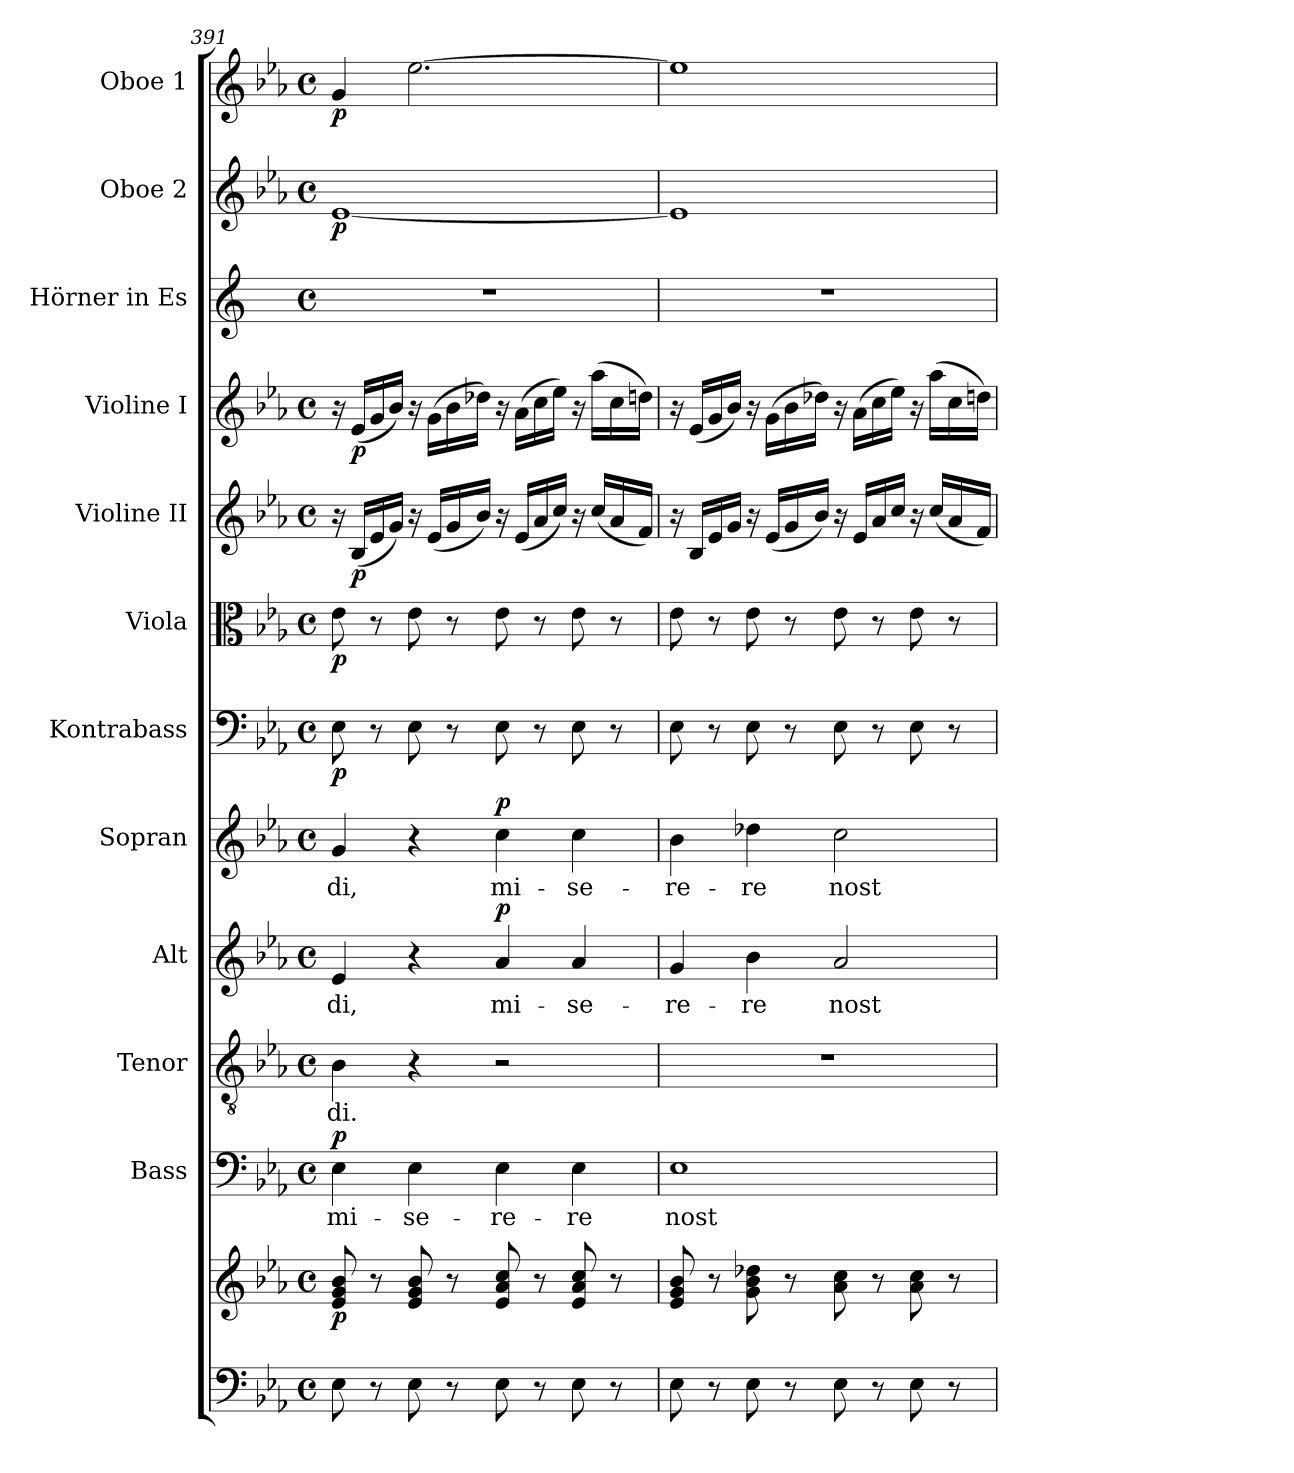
**kern	**kern	**dynam	**kern	**text	**dynam	**kern	**text	**kern	**text	**dynam	**kern	**text	**dynam	**kern	**dynam	**kern	**dynam	**kern	**dynam	**kern	**dynam	**kern	**kern	**dynam	**kern	**dynam
*part12	*part12	*part12	*part11	*part11	*part11	*part10	*part10	*part9	*part9	*part9	*part8	*part8	*part8	*part7	*part7	*part6	*part6	*part5	*part5	*part4	*part4	*part3	*part2	*part2	*part1	*part1
*staff13	*staff12	*staff12/13	*staff11	*staff11	*staff11	*staff10	*staff10	*staff9	*staff9	*staff9	*staff8	*staff8	*staff8	*staff7	*staff7	*staff6	*staff6	*staff5	*staff5	*staff4	*staff4	*staff3	*staff2	*staff2	*staff1	*staff1
*	*	*	*I"Bass	*	*	*I"Tenor	*	*I"Alt	*	*	*I"Sopran	*	*	*I"Kontrabass	*	*I"Viola	*	*I"Violine II	*	*I"Violine I	*	*I"Hörner in Es	*I"Oboe 2	*	*I"Oboe 1	*
*	*	*	*I'B.	*	*	*I'T.	*	*I'A.	*	*	*I'S.	*	*	*I'Kb.	*	*I'Vla.	*	*I'Vl. II	*	*I'Vl. I	*	*	*I'Ob. 2	*	*I'Ob. 1	*
!!LO:PB:g=z
*clefF4	*clefG2	*	*clefF4	*	*	*clefGv2	*	*clefG2	*	*	*clefG2	*	*	*clefF4	*	*clefC3	*	*clefG2	*	*clefG2	*	*clefG2	*clefG2	*	*clefG2	*
*	*	*	*	*	*	*	*	*	*	*	*	*	*	*ITrd7c12	*	*	*	*	*	*	*	*ITrd5c9	*	*	*	*
*k[b-e-a-]	*k[b-e-a-]	*	*k[b-e-a-]	*	*	*k[b-e-a-]	*	*k[b-e-a-]	*	*	*k[b-e-a-]	*	*	*k[b-e-a-]	*	*k[b-e-a-]	*	*k[b-e-a-]	*	*k[b-e-a-]	*	*k[b-e-a-]	*k[b-e-a-]	*	*k[b-e-a-]	*
*E-:	*E-:	*	*E-:	*	*	*E-:	*	*E-:	*	*	*E-:	*	*	*E-:	*	*E-:	*	*E-:	*	*E-:	*	*E-:	*E-:	*	*E-:	*
*M4/4	*M4/4	*	*M4/4	*	*	*M4/4	*	*M4/4	*	*	*M4/4	*	*	*M4/4	*	*M4/4	*	*M4/4	*	*M4/4	*	*M4/4	*M4/4	*	*M4/4	*
*met(c)	*met(c)	*	*met(c)	*	*	*met(c)	*	*met(c)	*	*	*met(c)	*	*	*met(c)	*	*met(c)	*	*met(c)	*	*met(c)	*	*met(c)	*met(c)	*	*met(c)	*
=391	=391	=391	=391	=391	=391	=391	=391	=391	=391	=391	=391	=391	=391	=391	=391	=391	=391	=391	=391	=391	=391	=391	=391	=391	=391	=391
!	!	!LO:DY:b	!	!LO:LY:b	!LO:DY:a	!	!LO:LY:b	!	!LO:LY:b	!	!	!LO:LY:b	!	!	!LO:DY:b	!	!LO:DY:b	!	!	!	!	!	!	!LO:DY:b	!	!LO:DY:b
8E-\	8e-/ 8g/ 8b-/	p	4E-\	mi-	p	4B-\	-di.	4e-/	-di,	.	4g/	-di,	.	8EE-\	p	8e-\	p	16r	.	16r	.	1r	[1e-	p	4g/	p
!	!	!	!	!	!	!	!	!	!	!	!	!	!	!	!	!	!	!	!LO:DY:b	!	!LO:DY:b	!	!	!	!	!
.	.	.	.	.	.	.	.	.	.	.	.	.	.	.	.	.	.	(<16B-/LL	p	(<16e-/LL	p	.	.	.	.	.
8r	8r	.	.	.	.	.	.	.	.	.	.	.	.	8r	.	8r	.	16e-/	.	16g/	.	.	.	.	.	.
.	.	.	.	.	.	.	.	.	.	.	.	.	.	.	.	.	.	16g/JJ)	.	16b-/JJ)	.	.	.	.	.	.
!	!	!	!	!LO:LY:b	!	!	!	!	!	!	!	!	!	!	!	!	!	!	!	!	!	!	!	!	!	!
8E-\	8e-/ 8g/ 8b-/	.	4E-\	-se-	.	4r	.	4r	.	.	4r	.	.	8EE-\	.	8e-\	.	16r	.	16r	.	.	.	.	[2.ee-\	.
.	.	.	.	.	.	.	.	.	.	.	.	.	.	.	.	.	.	(<16e-/LL	.	(>16g\LL	.	.	.	.	.	.
8r	8r	.	.	.	.	.	.	.	.	.	.	.	.	8r	.	8r	.	16g/	.	16b-\	.	.	.	.	.	.
.	.	.	.	.	.	.	.	.	.	.	.	.	.	.	.	.	.	16b-/JJ)	.	16dd-X\JJ)	.	.	.	.	.	.
!	!	!	!	!LO:LY:b	!	!	!	!	!LO:LY:b	!LO:DY:a	!	!LO:LY:b	!LO:DY:a	!	!	!	!	!	!	!	!	!	!	!	!	!
8E-\	8e-/ 8a-/ 8cc/	.	4E-\	-re-	.	2r	.	4a-/	mi-	p	4cc\	mi-	p	8EE-\	.	8e-\	.	16r	.	16r	.	.	.	.	.	.
.	.	.	.	.	.	.	.	.	.	.	.	.	.	.	.	.	.	(<16e-/LL	.	(>16a-\LL	.	.	.	.	.	.
8r	8r	.	.	.	.	.	.	.	.	.	.	.	.	8r	.	8r	.	16a-/	.	16cc\	.	.	.	.	.	.
.	.	.	.	.	.	.	.	.	.	.	.	.	.	.	.	.	.	16cc/JJ)	.	16ee-\JJ)	.	.	.	.	.	.
!	!	!	!	!LO:LY:b	!	!	!	!	!LO:LY:b	!	!	!LO:LY:b	!	!	!	!	!	!	!	!	!	!	!	!	!	!
8E-\	8e-/ 8a-/ 8cc/	.	4E-\	-re	.	.	.	4a-/	-se-	.	4cc\	-se-	.	8EE-\	.	8e-\	.	16r	.	16r	.	.	.	.	.	.
.	.	.	.	.	.	.	.	.	.	.	.	.	.	.	.	.	.	(<16cc/LL	.	(>16aa-\LL	.	.	.	.	.	.
8r	8r	.	.	.	.	.	.	.	.	.	.	.	.	8r	.	8r	.	16a-/	.	16cc\	.	.	.	.	.	.
.	.	.	.	.	.	.	.	.	.	.	.	.	.	.	.	.	.	16f/JJ)	.	16ddn\JJ)	.	.	.	.	.	.
=392	=392	=392	=392	=392	=392	=392	=392	=392	=392	=392	=392	=392	=392	=392	=392	=392	=392	=392	=392	=392	=392	=392	=392	=392	=392	=392
!	!	!	!	!LO:LY:b	!	!	!	!	!LO:LY:b	!	!	!LO:LY:b	!	!	!	!	!	!	!	!	!	!	!	!	!	!
8E-\	8e-/ 8g/ 8b-/	.	1E-	nost-	.	1r	.	4g/	-re-	.	4b-\	-re-	.	8EE-\	.	8e-\	.	16r	.	16r	.	1r	1e-]	.	1ee-]	.
.	.	.	.	.	.	.	.	.	.	.	.	.	.	.	.	.	.	16B-/LL	.	(<16e-/LL	.	.	.	.	.	.
8r	8r	.	.	.	.	.	.	.	.	.	.	.	.	8r	.	8r	.	16e-/	.	16g/	.	.	.	.	.	.
.	.	.	.	.	.	.	.	.	.	.	.	.	.	.	.	.	.	16g/JJ	.	16b-/JJ)	.	.	.	.	.	.
!	!	!	!	!	!	!	!	!	!LO:LY:b	!	!	!LO:LY:b	!	!	!	!	!	!	!	!	!	!	!	!	!	!
8E-\	8g\ 8b-\ 8dd-X\	.	.	.	.	.	.	4b-\	-re	.	4dd-X\	-re	.	8EE-\	.	8e-\	.	16r	.	16r	.	.	.	.	.	.
.	.	.	.	.	.	.	.	.	.	.	.	.	.	.	.	.	.	(<16e-/LL	.	(>16g\LL	.	.	.	.	.	.
8r	8r	.	.	.	.	.	.	.	.	.	.	.	.	8r	.	8r	.	16g/	.	16b-\	.	.	.	.	.	.
.	.	.	.	.	.	.	.	.	.	.	.	.	.	.	.	.	.	16b-/JJ)	.	16dd-X\JJ)	.	.	.	.	.	.
!	!	!	!	!	!	!	!	!	!LO:LY:b	!	!	!LO:LY:b	!	!	!	!	!	!	!	!	!	!	!	!	!	!
8E-\	8a-\ 8cc\	.	.	.	.	.	.	2a-/	nost-	.	2cc\	nost-	.	8EE-\	.	8e-\	.	16r	.	16r	.	.	.	.	.	.
.	.	.	.	.	.	.	.	.	.	.	.	.	.	.	.	.	.	16e-/LL	.	(>16a-\LL	.	.	.	.	.	.
8r	8r	.	.	.	.	.	.	.	.	.	.	.	.	8r	.	8r	.	16a-/	.	16cc\	.	.	.	.	.	.
.	.	.	.	.	.	.	.	.	.	.	.	.	.	.	.	.	.	16cc/JJ	.	16ee-\JJ)	.	.	.	.	.	.
8E-\	8a-\ 8cc\	.	.	.	.	.	.	.	.	.	.	.	.	8EE-\	.	8e-\	.	16r	.	16r	.	.	.	.	.	.
.	.	.	.	.	.	.	.	.	.	.	.	.	.	.	.	.	.	(<16cc/LL	.	(>16aa-\LL	.	.	.	.	.	.
8r	8r	.	.	.	.	.	.	.	.	.	.	.	.	8r	.	8r	.	16a-/	.	16cc\	.	.	.	.	.	.
.	.	.	.	.	.	.	.	.	.	.	.	.	.	.	.	.	.	16f/JJ)	.	16ddn\JJ)	.	.	.	.	.	.
=	=	=	=	=	=	=	=	=	=	=	=	=	=	=	=	=	=	=	=	=	=	=	=	=	=	=
*-	*-	*-	*-	*-	*-	*-	*-	*-	*-	*-	*-	*-	*-	*-	*-	*-	*-	*-	*-	*-	*-	*-	*-	*-	*-	*-
